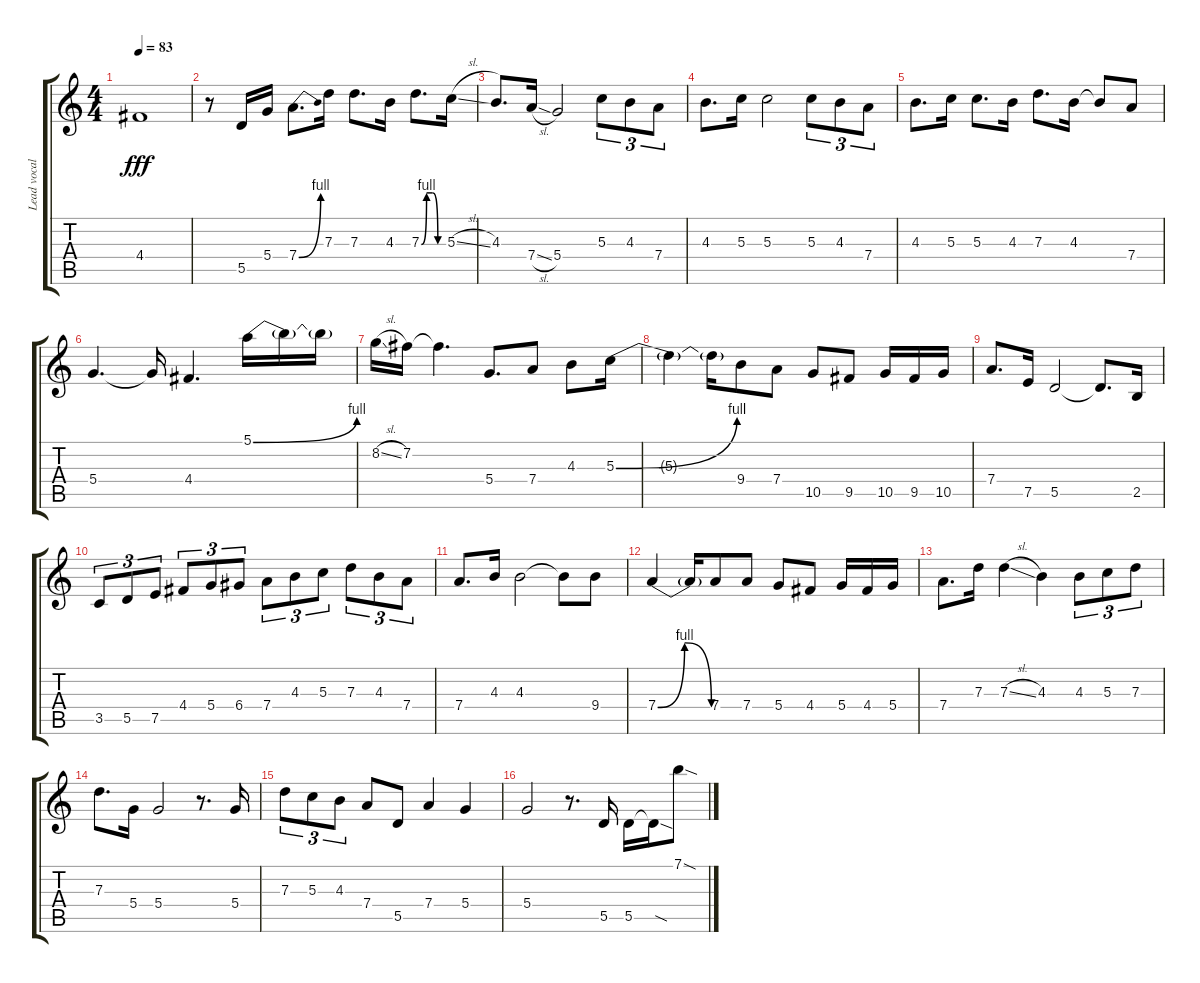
\track ("Lead vocal" "Lead vocal") {instrument acousticguitarsteel}
\staff {score tabs}
\tuning (E4 B3 G3 D3 A2 E2) {hide}
\ts (4 4)
\tempo 83
\clef g2
\ks c
4.4.1{dy fff} |
r.8 5.5.16 5.4.16 7.4{be (bend 0 0 60 4)}.8{d} 7.3.16 7.3.8{d} 4.3.16 7.3{be (custom 0 0 14 4 30 4 45 0 60 0)}.8{d} 5.3{sl}.16 |
4.3.8{d} 7.4{sl}.16 5.4.2 5.3.8{tu (3 2)} 4.3.8{tu (3 2)} 7.4.8{tu (3 2)} |
4.3.8{d} 5.3.16 5.3.2 5.3.8{tu (3 2)} 4.3.8{tu (3 2)} 7.4.8{tu (3 2)} |
4.3.8{d} 5.3.16 5.3.8{d} 4.3.16 7.3.8{d} 4.3.16 4.3{t}.8 7.4.8 |
5.4.4{d} 5.4{t}.16 4.4.4{d} 5.1{be (bend 0 0 60 4)}.16 5.1{t}.16 5.1{t}.16 |
8.2{sl}.16 7.2.16 7.2{t}.4{d} 5.4.8{d} 7.4.8 4.3.8 5.3{be (bend 0 0 60 4)}.16 |
5.3{t}.4 5.3{t}.16 9.4.8 7.4.8 10.5.8 9.5.8 10.5.16 9.5.16 10.5.16 |
7.4.8{d} 7.5.16 5.5.2 5.5{t}.8{d} 2.5.16 |
3.5.8{tu (3 2)} 5.5.8{tu (3 2)} 7.5.8{tu (3 2)} 4.4.8{tu (3 2)} 5.4.8{tu (3 2)} 6.4.8{tu (3 2)} 7.4.8{tu (3 2)} 4.3.8{tu (3 2)} 5.3.8{tu (3 2)} 7.3.8{tu (3 2)} 4.3.8{tu (3 2)} 7.4.8{tu (3 2)} |
7.4.8{d} 4.3.16 4.3.2 4.3{t}.8 9.4.8 |
7.4{be (bendrelease 0 0 20 4 45 4 60 0)}.4 7.4{t}.16 7.4.8 7.4.8 5.4.8 4.4.8 5.4.16 4.4.16 5.4.16 |
7.4.8{d} 7.3.16 7.3{sl}.4 4.3.4 4.3.8{tu (3 2)} 5.3.8{tu (3 2)} 7.3.8{tu (3 2)} |
7.3.8{d} 5.4.16 5.4.2 r.8{d} 5.4.16 |
7.3.8{tu (3 2)} 5.3.8{tu (3 2)} 4.3.8{tu (3 2)} 7.4.8 5.5.8 7.4.4 5.4.4 |
5.4.2 r.8{d} 5.5.16 5.5.16 5.5{sod t}.16 7.1{sod}.8
